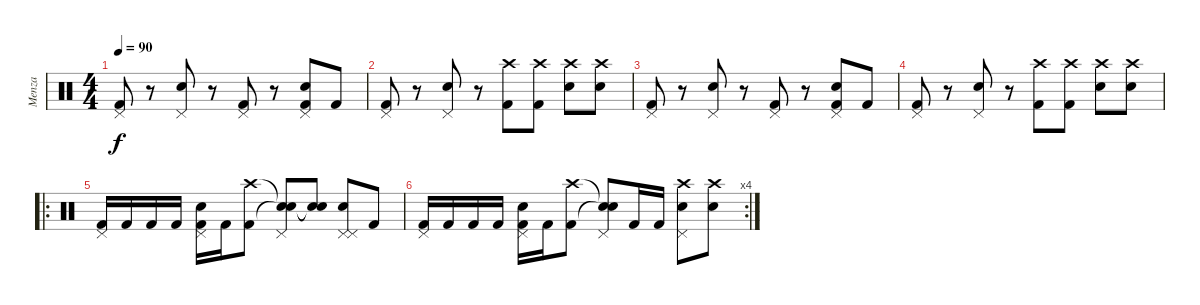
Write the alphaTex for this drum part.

\track ("Menza" "Menza") {instrument percussion}
\staff {score}
\articulation defaults
\ts (4 4)
\tempo 90
\clef neutral
\ks c
("Kick (hit) 2" "Pedal Hi-Hat (hit)").8{dy f} r.8 ("Electric Snare (hit)" "Pedal Hi-Hat (hit)").8 r.8 ("Pedal Hi-Hat (hit)" "Kick (hit) 2").8 r.8 ("Kick (hit) 2" "Electric Snare (hit)" "Pedal Hi-Hat (hit)").8 "Kick (hit) 2".8 |
("Kick (hit) 2" "Pedal Hi-Hat (hit)").8 r.8 ("Electric Snare (hit)" "Pedal Hi-Hat (hit)").8 r.8 ("Kick (hit) 2" "Crash high (hit)").8 ("Kick (hit) 2" "Crash high (hit)").8 ("Snare (hit) 2" "Crash high (hit)").8 ("Snare (hit) 2" "Crash high (hit)").8 |
("Kick (hit) 2" "Pedal Hi-Hat (hit)").8 r.8 ("Electric Snare (hit)" "Pedal Hi-Hat (hit)").8 r.8 ("Pedal Hi-Hat (hit)" "Kick (hit) 2").8 r.8 ("Kick (hit) 2" "Electric Snare (hit)" "Pedal Hi-Hat (hit)").8 "Kick (hit) 2".8 |
("Kick (hit) 2" "Pedal Hi-Hat (hit)").8 r.8 ("Electric Snare (hit)" "Pedal Hi-Hat (hit)").8 r.8 ("Kick (hit) 2" "Crash high (hit)").8 ("Kick (hit) 2" "Crash high (hit)").8 ("Snare (hit) 2" "Crash high (hit)").8 ("Snare (hit) 2" "Crash high (hit)").8 |
\ro
("Kick (hit) 2" "Pedal Hi-Hat (hit)").16 "Kick (hit) 2".16 "Kick (hit) 2".16 "Kick (hit) 2".16 ("Kick (hit) 2" "Electric Snare (hit)" "Pedal Hi-Hat (hit)").16 "Kick (hit) 2".16 ("Crash high (hit)" "Kick (hit) 2").8 ("Snare (hit)"{t} "Snare (hit)"{t} "Pedal Hi-Hat (hit)").8 ("Snare (hit)"{t} "Snare (hit)"{t}).8 ("Electric Snare (hit)" "Pedal Hi-Hat (hit)" "Pedal Hi-Hat (hit)").8 "Kick (hit) 2".8 |
\rc 4
("Kick (hit) 2" "Pedal Hi-Hat (hit)").16 "Kick (hit) 2".16 "Kick (hit) 2".16 "Kick (hit) 2".16 ("Kick (hit) 2" "Electric Snare (hit)" "Pedal Hi-Hat (hit)").16 "Kick (hit) 2".16 ("Crash high (hit)" "Kick (hit) 2").8 ("Snare (hit)"{t} "Snare (hit)"{t} "Pedal Hi-Hat (hit)").8 "Kick (hit) 2".16 "Kick (hit) 2".16 ("Crash high (hit)" "Electric Snare (hit)" "Pedal Hi-Hat (hit)").8 ("Crash high (hit)" "Electric Snare (hit)").8
